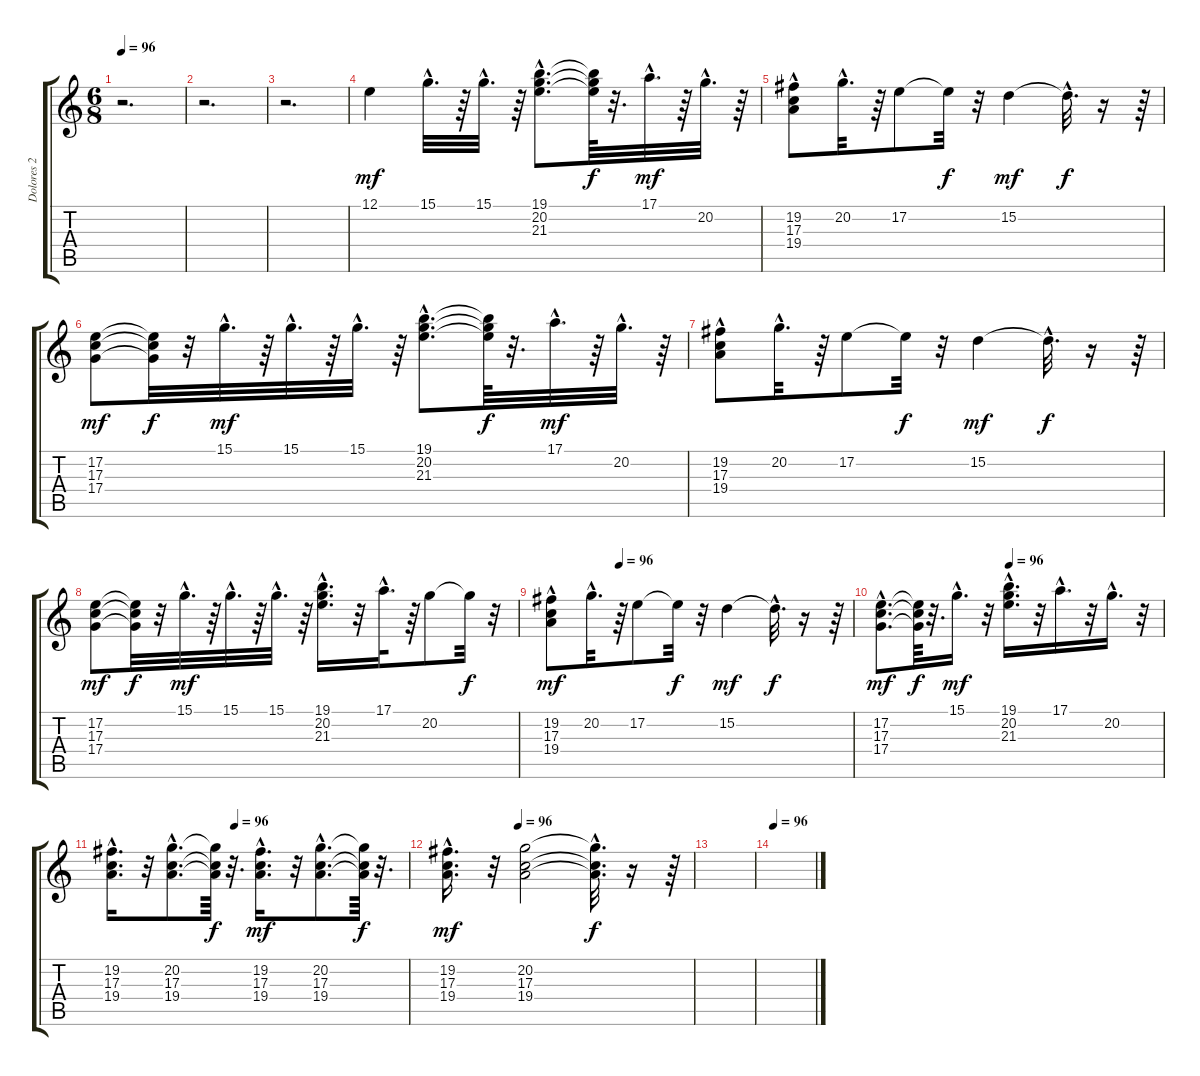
\track ("Dolores 2" "Dolores 2") {instrument pad3polysynth}
\staff {score tabs}
\tuning (E4 B3 G3 D3 A2 E2) {hide}
\ts (6 8)
\tempo 96
\clef g2
\ks c
r.2{d dy f} |
r.2{d} |
r.2{d} |
12.1.4{dy mf} 15.1{hac}.32{d} r.64 15.1{hac}.32{d} r.64 (19.1{hac} 20.2{hac} 21.3{hac}).8{d} (19.1{t} 20.2{t} 21.3{t}).64{dy f} r.32{d} 17.1{hac}.32{d dy mf} r.64 20.2{hac}.32{d} r.64 |
(19.2{hac} 17.3 19.4).8 20.2{hac}.32{d} r.64 17.2.8 17.2{t}.32{dy f} r.32 15.2.4{dy mf} 15.2{hac t}.32{d dy f} r.16 r.64 |
(17.2 17.3 17.4).8{dy mf} (17.2{t} 17.3{t} 17.4{t}).32{dy f} r.32 15.1{hac}.32{d dy mf} r.64 15.1{hac}.32{d} r.64 15.1{hac}.32{d} r.64 (19.1{hac} 20.2{hac} 21.3{hac}).8{d} (19.1{t} 20.2{t} 21.3{t}).64{dy f} r.32{d} 17.1{hac}.32{d dy mf} r.64 20.2{hac}.32{d} r.64 |
(19.2{hac} 17.3 19.4).8 20.2{hac}.32{d} r.64 17.2.8 17.2{t}.32{dy f} r.32 15.2.4{dy mf} 15.2{hac t}.32{d dy f} r.16 r.64 |
(17.2 17.3 17.4).8{dy mf} (17.2{t} 17.3{t} 17.4{t}).32{dy f} r.32 15.1{hac}.32{d dy mf} r.64 15.1{hac}.32{d} r.64 15.1{hac}.32{d} r.64 (19.1{hac} 20.2{hac} 21.3{hac}).16{d} r.32 17.1{hac}.32{d} r.64 20.2.8 20.2{t}.32{dy f} r.32 |
\tempo (96 0.22916666666666666)
(19.2{hac} 17.3 19.4).8{dy mf} 20.2{hac}.32{d} r.64 17.2.8 17.2{t}.32{dy f} r.32 15.2.4{dy mf} 15.2{hac t}.32{d dy f} r.16 r.64 |
\tempo (96 0.4583333333333333)
(17.2{hac} 17.3{hac} 17.4{hac}).8{d dy mf} (17.2{t} 17.3{t} 17.4{t}).64{dy f} r.32{d} 15.1{hac}.16{d dy mf} r.32 (19.1{hac} 20.2{hac} 21.3{hac}).16{d} r.32 17.1{hac}.16{d} r.32 20.2{hac}.16{d} r.32 |
\tempo (96 0.4166666666666667)
(19.2{hac} 17.3{hac} 19.4{hac}).16{d} r.32 (20.2{hac} 17.3{hac} 19.4{hac}).8{d} (20.2{t} 17.3{t} 19.4{t}).64{dy f} r.32{d} (19.2{hac} 17.3{hac} 19.4{hac}).16{d dy mf} r.32 (20.2{hac} 17.3{hac} 19.4{hac}).8{d} (20.2{t} 17.3{t} 19.4{t}).64{dy f} r.32{d} |
\tempo (96 0.2916666666666667)
(19.2{hac} 17.3{hac} 19.4{hac}).16{d dy mf} r.32 (20.2 17.3 19.4).2 (20.2{hac t} 17.3{hac t} 19.4{hac t}).32{d dy f} r.16 r.64 |
|
\tempo 96
